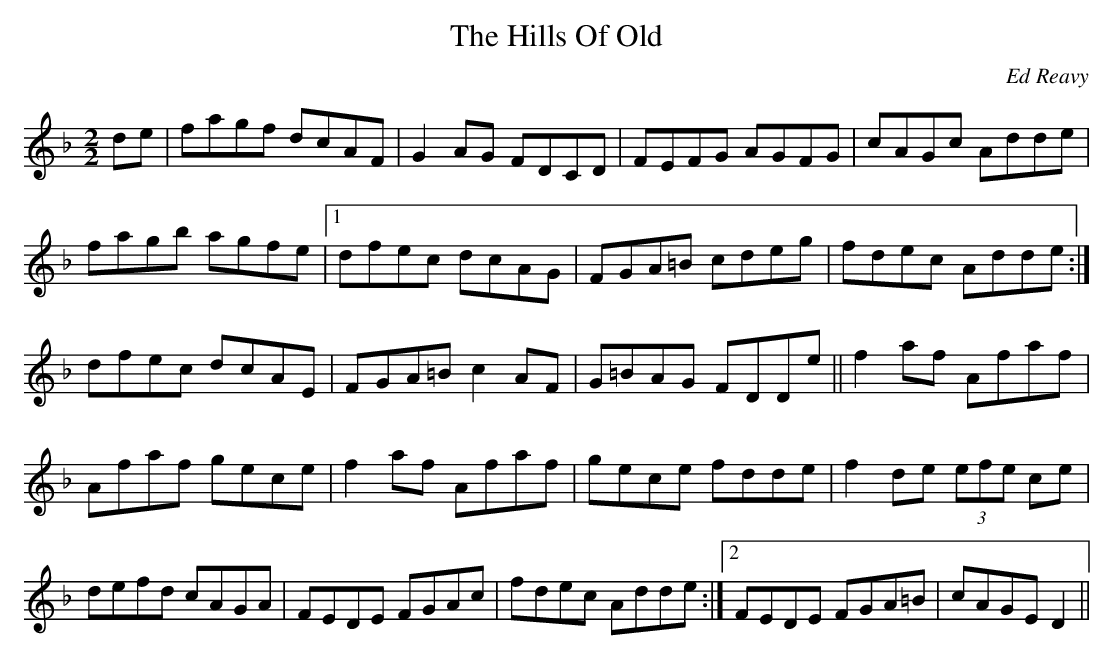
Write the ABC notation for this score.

X:1
T:The Hills Of Old
C:Ed Reavy
M:2/2
L:1/8
K:F
de|fagf dcAF|G2 AG FDCD|FEFG AGFG|cAGc Adde|
fagb agfe|1dfec dcAG|FGA=B cdeg|fdec Adde:|
2dfec dcAE|FGA=B c2 AF|G=BAG FDDe||f2 af Afaf|
Afaf gece|f2 af Afaf|gece fdde|f2 de (3efe ce|
defd cAGA|FEDE FGAc|fdec Adde:|2FEDE FGA=B|cAGE D2||
